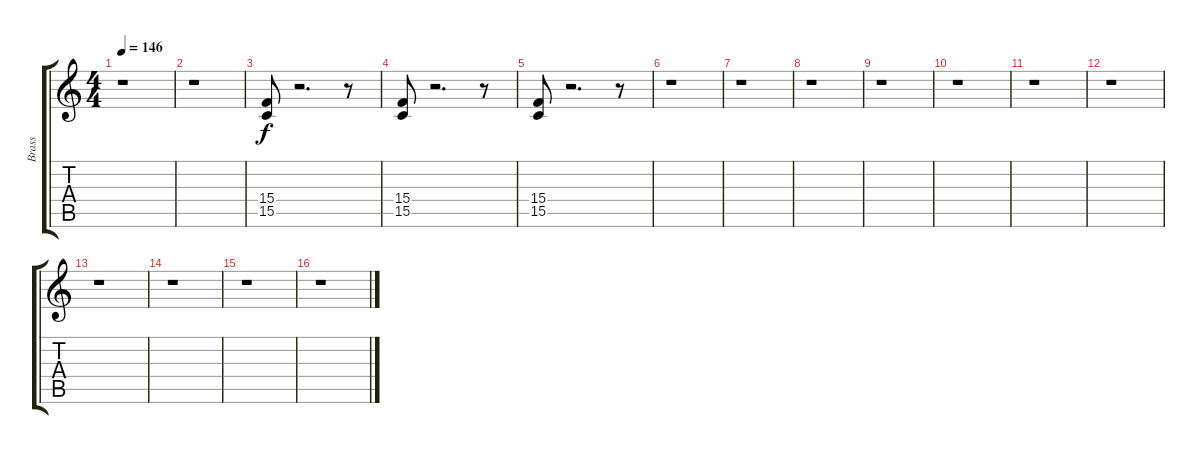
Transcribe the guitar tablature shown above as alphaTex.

\track ("Brass" "Brass") {instrument brasssection}
\staff {score tabs}
\tuning (E4 B3 G3 D3 A2 E2) {hide}
\ts (4 4)
\tempo 146
\clef g2
\ks c
r.1{dy f} |
r.1 |
(15.4 15.5).8 r.2{d} r.8 |
(15.4 15.5).8 r.2{d} r.8 |
(15.4 15.5).8 r.2{d} r.8 |
r.1 |
r.1 |
r.1 |
r.1 |
r.1 |
r.1 |
r.1 |
r.1 |
r.1 |
r.1 |
r.1
